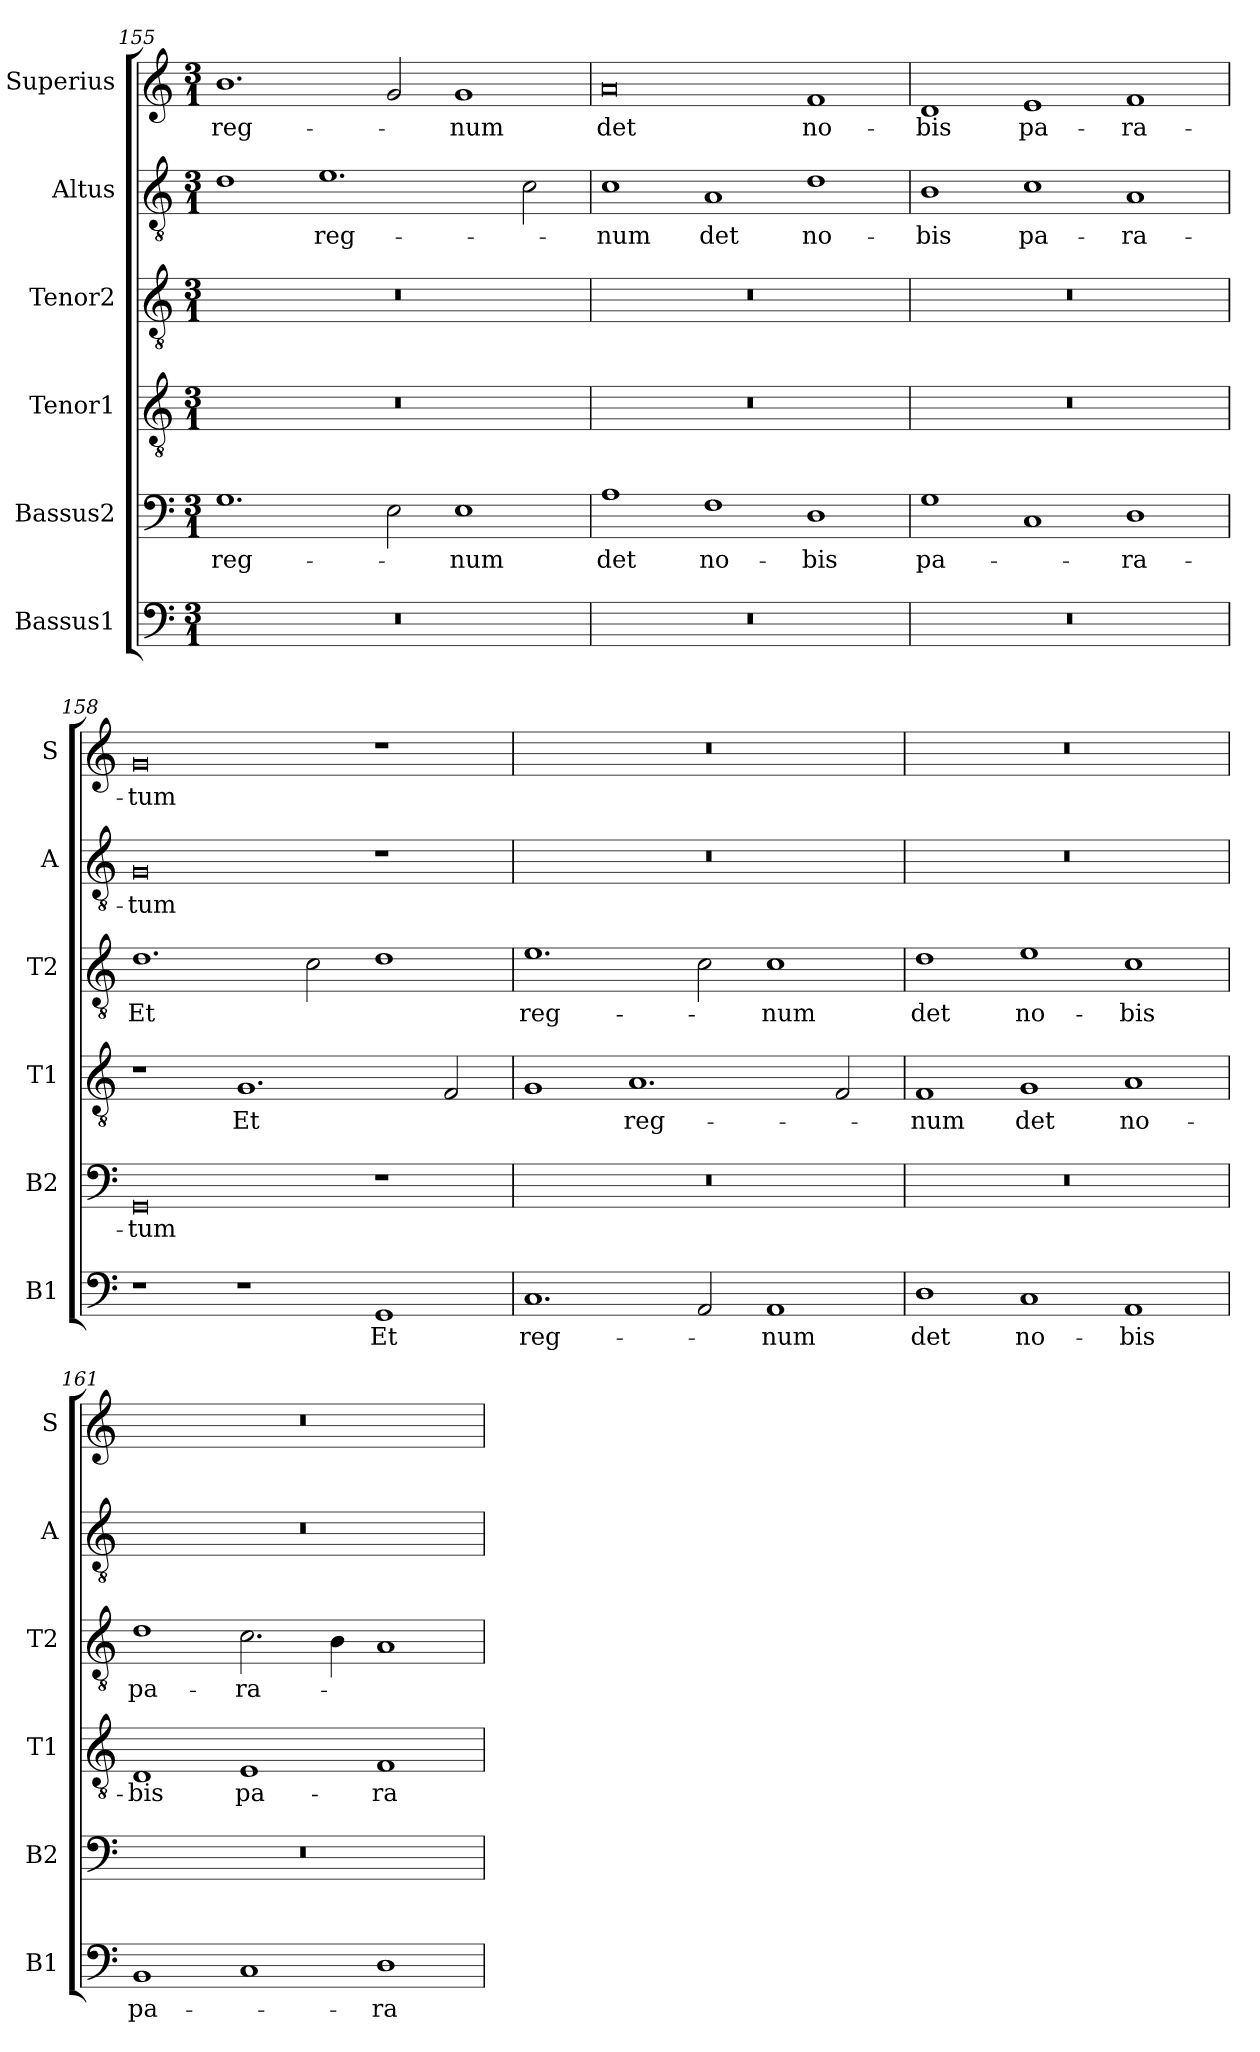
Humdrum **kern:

**kern	**text	**kern	**text	**kern	**text	**kern	**text	**kern	**text	**kern	**text
*part6	*part6	*part5	*part5	*part4	*part4	*part3	*part3	*part2	*part2	*part1	*part1
*staff6	*staff6	*staff5	*staff5	*staff4	*staff4	*staff3	*staff3	*staff2	*staff2	*staff1	*staff1
*I"Bassus1	*	*I"Bassus2	*	*I"Tenor1	*	*I"Tenor2	*	*I"Altus	*	*I"Superius	*
*I'B1	*	*I'B2	*	*I'T1	*	*I'T2	*	*I'A	*	*I'S	*
*clefF4	*	*clefF4	*	*clefGv2	*	*clefGv2	*	*clefGv2	*	*clefG2	*
*k[]	*	*k[]	*	*k[]	*	*k[]	*	*k[]	*	*k[]	*
*M3/1	*	*M3/1	*	*M3/1	*	*M3/1	*	*M3/1	*	*M3/1	*
=155	=155	=155	=155	=155	=155	=155	=155	=155	=155	=155	=155
0.r	.	1.G	reg-	0.r	.	0.r	.	1d	.	1.b	reg-
.	.	.	.	.	.	.	.	1.e	reg-	.	.
.	.	2E\	.	.	.	.	.	.	.	2g/	.
.	.	1E	-num	.	.	.	.	.	.	1g	-num
.	.	.	.	.	.	.	.	2c\	.	.	.
=156	=156	=156	=156	=156	=156	=156	=156	=156	=156	=156	=156
0.r	.	1A	det	0.r	.	0.r	.	1c	-num	0a	det
.	.	1F	no-	.	.	.	.	1A	det	.	.
.	.	1D	-bis	.	.	.	.	1d	no-	1f	no-
=157	=157	=157	=157	=157	=157	=157	=157	=157	=157	=157	=157
0.r	.	1G	pa-	0.r	.	0.r	.	1B	-bis	1d	-bis
.	.	1C	.	.	.	.	.	1c	pa-	1e	pa-
.	.	1D	-ra-	.	.	.	.	1A	-ra-	1f	-ra-
=158	=158	=158	=158	=158	=158	=158	=158	=158	=158	=158	=158
1r	.	0GG	-tum	1r	.	1.d	Et	0G	-tum	0g	-tum
1r	.	.	.	1.G	Et	.	.	.	.	.	.
.	.	.	.	.	.	2c\	.	.	.	.	.
1GG	Et	1r	.	.	.	1d	.	1r	.	1r	.
.	.	.	.	2F/	.	.	.	.	.	.	.
=159	=159	=159	=159	=159	=159	=159	=159	=159	=159	=159	=159
1.C	reg-	0.r	.	1G	.	1.e	reg-	0.r	.	0.r	.
.	.	.	.	1.A	reg-	.	.	.	.	.	.
2AA/	.	.	.	.	.	2c\	.	.	.	.	.
1AA	-num	.	.	.	.	1c	-num	.	.	.	.
.	.	.	.	2F/	.	.	.	.	.	.	.
=160	=160	=160	=160	=160	=160	=160	=160	=160	=160	=160	=160
1D	det	0.r	.	1F	-num	1d	det	0.r	.	0.r	.
1C	no-	.	.	1G	det	1e	no-	.	.	.	.
1AA	-bis	.	.	1A	no-	1c	-bis	.	.	.	.
=161	=161	=161	=161	=161	=161	=161	=161	=161	=161	=161	=161
1BB	pa-	0.r	.	1D	-bis	1d	pa-	0.r	.	0.r	.
1C	.	.	.	1E	pa-	2.c\	-ra-	.	.	.	.
.	.	.	.	.	.	4B\	.	.	.	.	.
1D	-ra-	.	.	1F	-ra-	1A	.	.	.	.	.
=	=	=	=	=	=	=	=	=	=	=	=
*-	*-	*-	*-	*-	*-	*-	*-	*-	*-	*-	*-
